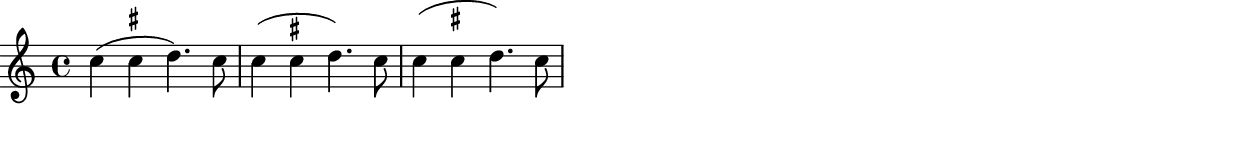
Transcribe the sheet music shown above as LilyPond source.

%% Generated by lilypond-book.py
%% Options: [exampleindent=10.16\mm,indent=0\mm,line-width=160\mm,quote]
\include "lilypond-book-preamble.ly"


% ****************************************************************
% Start cut-&-pastable-section
% ****************************************************************



\paper {
  indent = 0\mm
  line-width = 160\mm
  % offset the left padding, also add 1mm as lilypond creates cropped
  % images with a little space on the right
  line-width = #(- line-width (* mm  3.000000) (* mm 1))
  line-width = 160\mm - 2.0 * 10.16\mm
  % offset the left padding, also add 1mm as lilypond creates cropped
  % images with a little space on the right
  line-width = #(- line-width (* mm  3.000000) (* mm 1))
}

\layout {
  
}





% ****************************************************************
% ly snippet:
% ****************************************************************
\sourcefileline 2340
\relative c'' {
  c4( c^\markup { \tiny \sharp } d4.) c8 |
  c4(
    \once \override TextScript.avoid-slur = #'inside
    \once \override TextScript.outside-staff-priority = ##f
    c4^\markup { \tiny \sharp } d4.) c8 |
  \once \override Slur.outside-staff-priority = #500
    c4( c^\markup { \tiny \sharp } d4.) c8 |
}



% ****************************************************************
% end ly snippet
% ****************************************************************
